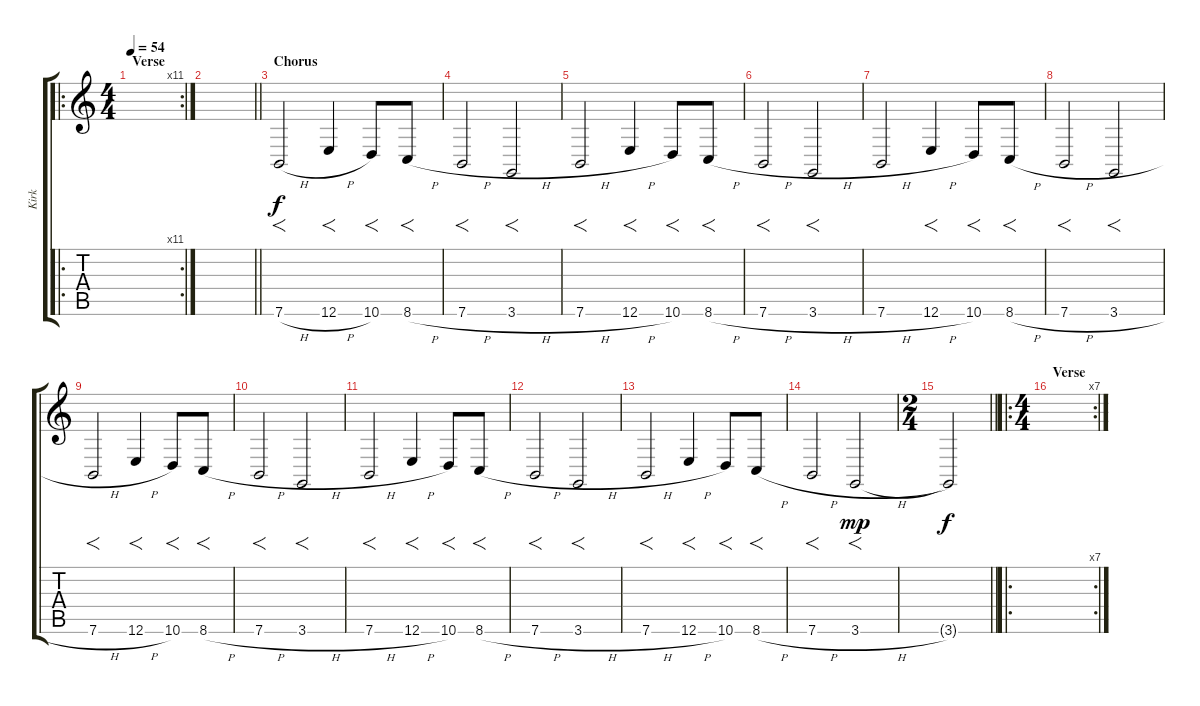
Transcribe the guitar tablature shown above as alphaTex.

\track ("Kirk" "Kirk") {instrument cello}
\staff {score tabs}
\tuning (E4 B3 G3 D3 A2 E2) {hide}
\ro
\rc 11
\ts (4 4)
\section ("" "Verse")
\tempo 54
\clef g2
\ks c
|
\barLineRight lightlight
|
\section ("" "Chorus")
7.6{h}.2{f} 12.6{h}.4{f} 10.6.8{f} 8.6{h}.8{f} |
7.6{h}.2{f} 3.6{h}.2{f} |
7.6{h}.2{f} 12.6{h}.4{f} 10.6.8{f} 8.6{h}.8{f} |
7.6{h}.2{f} 3.6{h}.2{f} |
7.6{h}.2 12.6{h}.4{f} 10.6.8{f} 8.6{h}.8{f} |
7.6{h}.2{f} 3.6{h}.2{f} |
7.6{h}.2{f} 12.6{h}.4{f} 10.6.8{f} 8.6{h}.8{f} |
7.6{h}.2{f} 3.6{h}.2{f} |
7.6{h}.2{f} 12.6{h}.4{f} 10.6.8{f} 8.6{h}.8{f} |
7.6{h}.2{f} 3.6{h}.2{f} |
7.6{h}.2{f} 12.6{h}.4{f} 10.6.8{f} 8.6{h}.8{f} |
7.6{h}.2{f} 3.6{h}.2{f dy mp} |
\ts (2 4)
\barLineRight lightlight
3.6{t}.2{dy f volume 6} |
\ro
\rc 7
\ts (4 4)
\section ("" "Verse")
